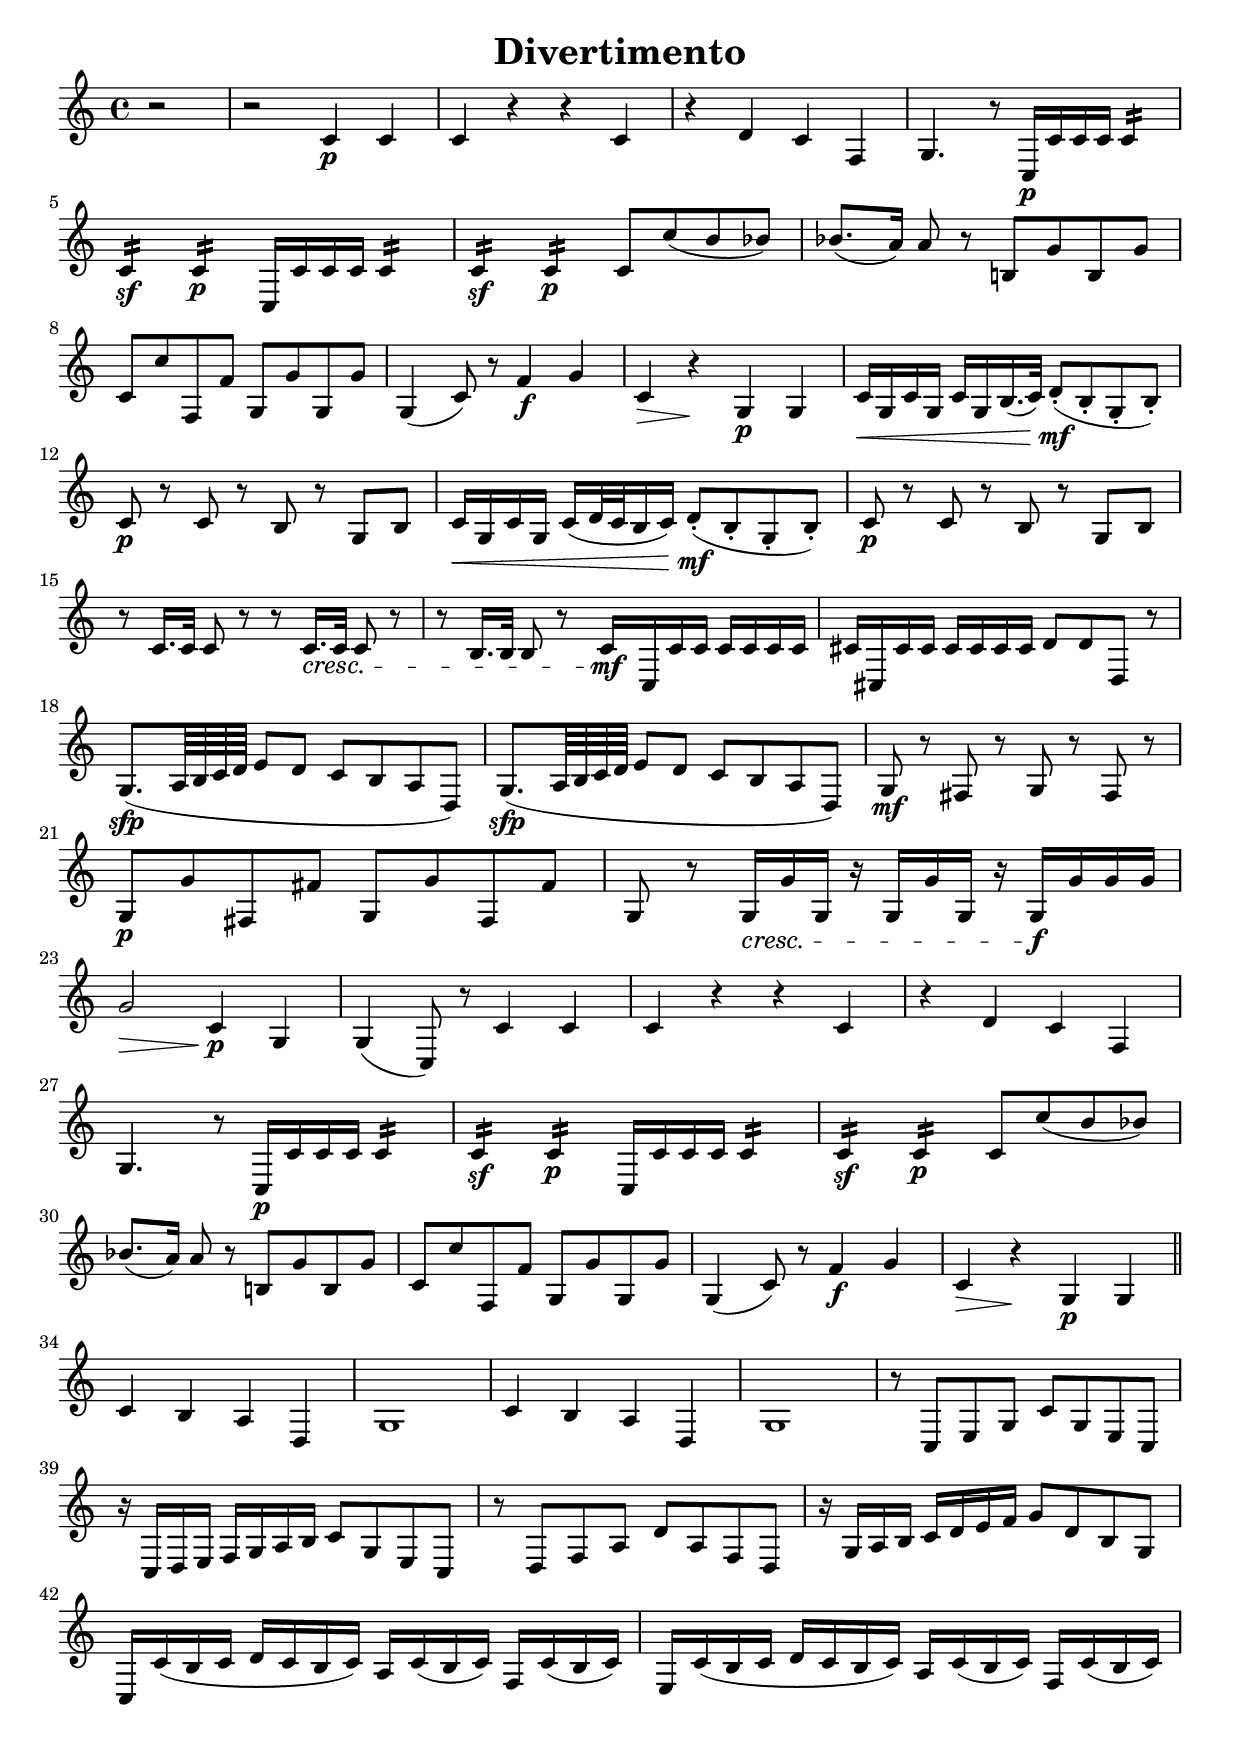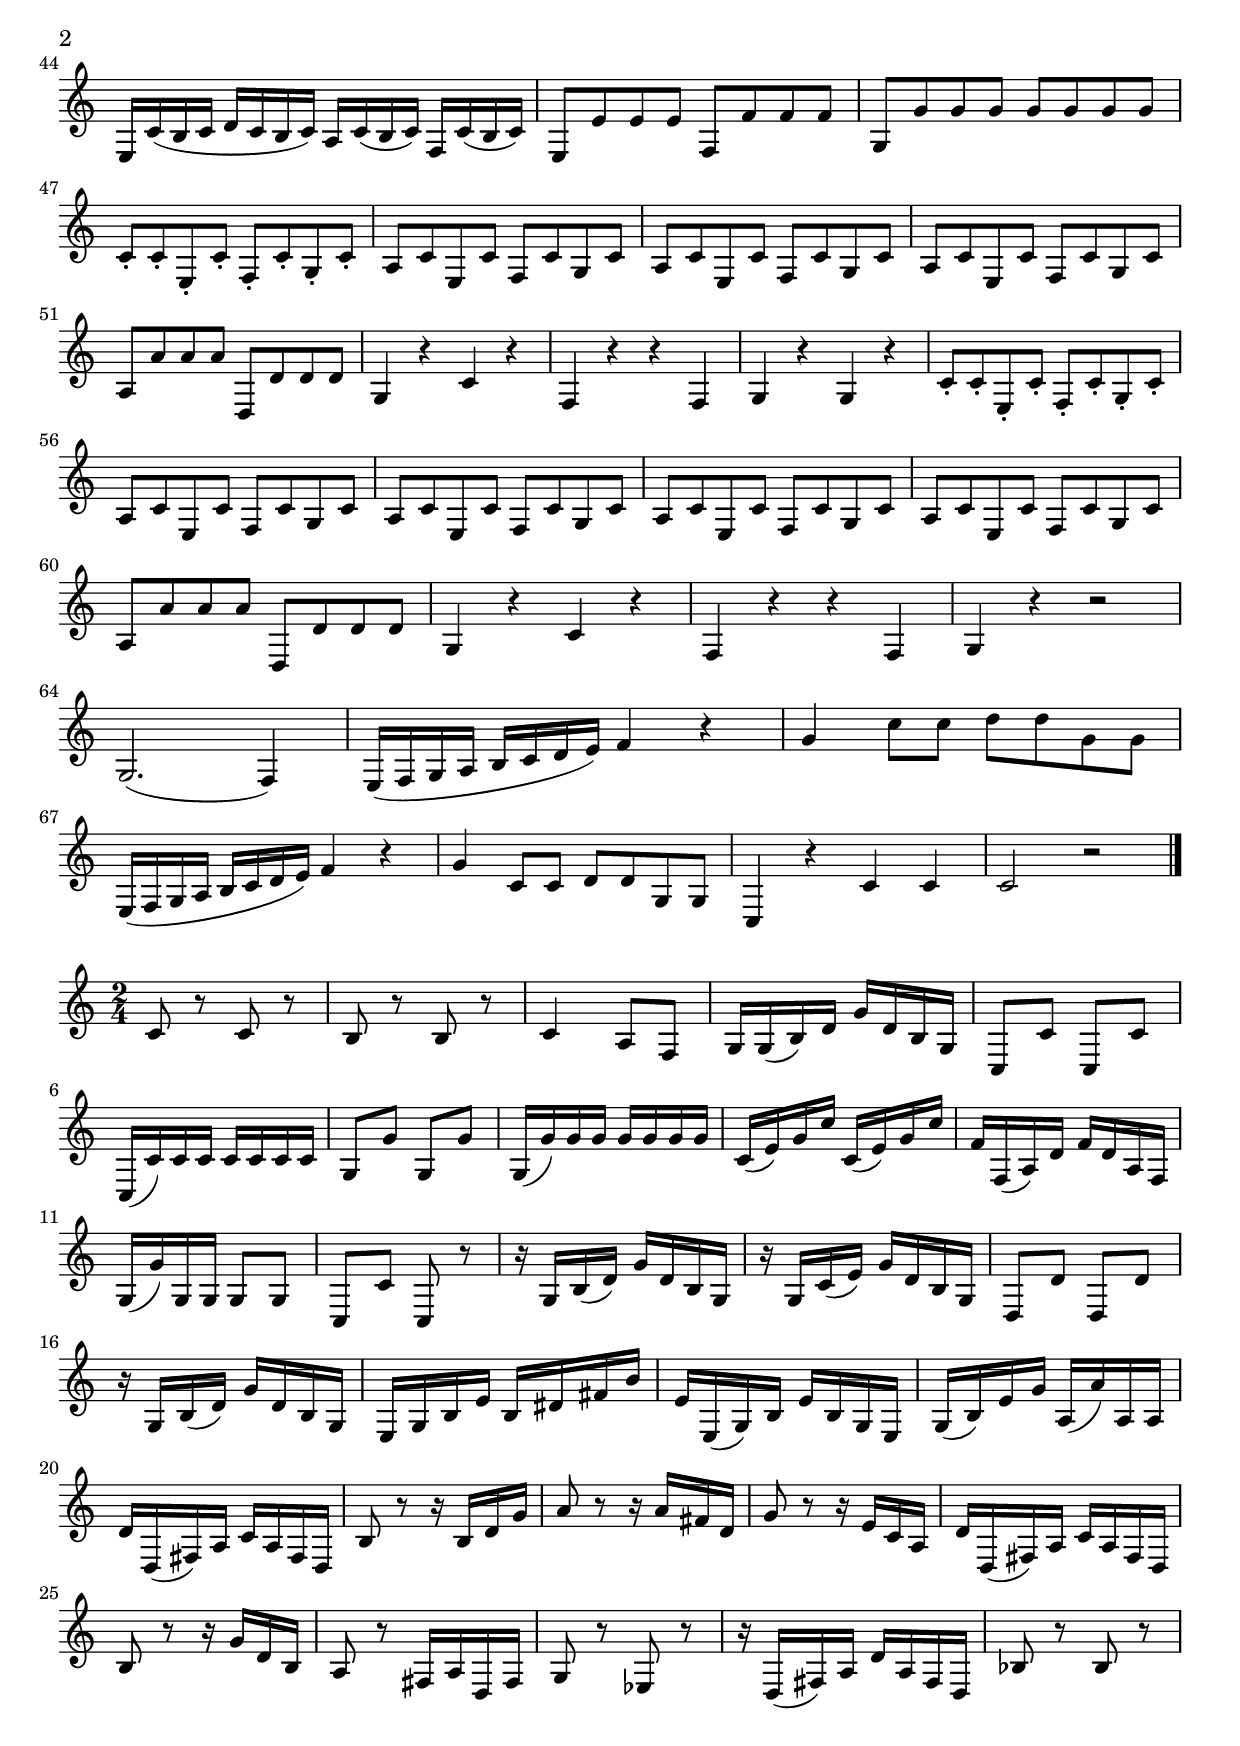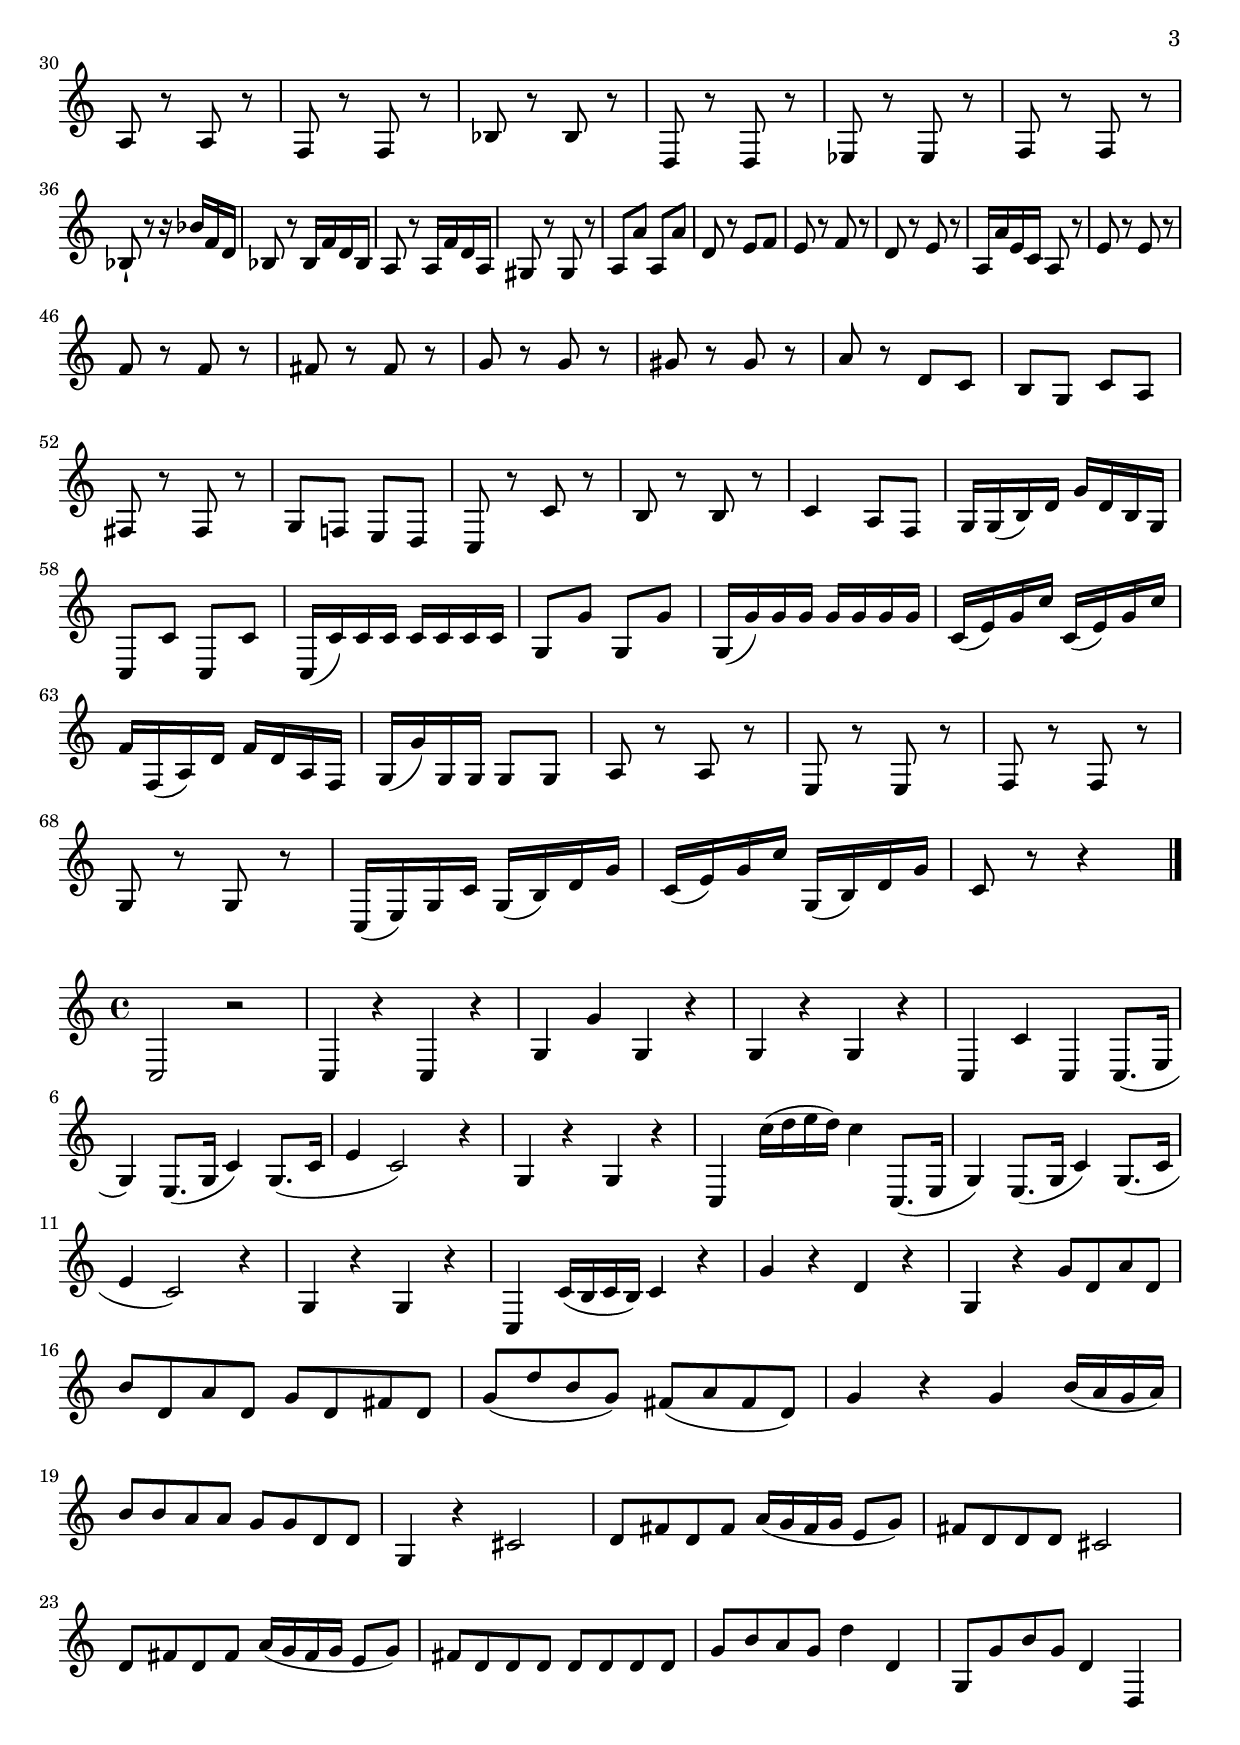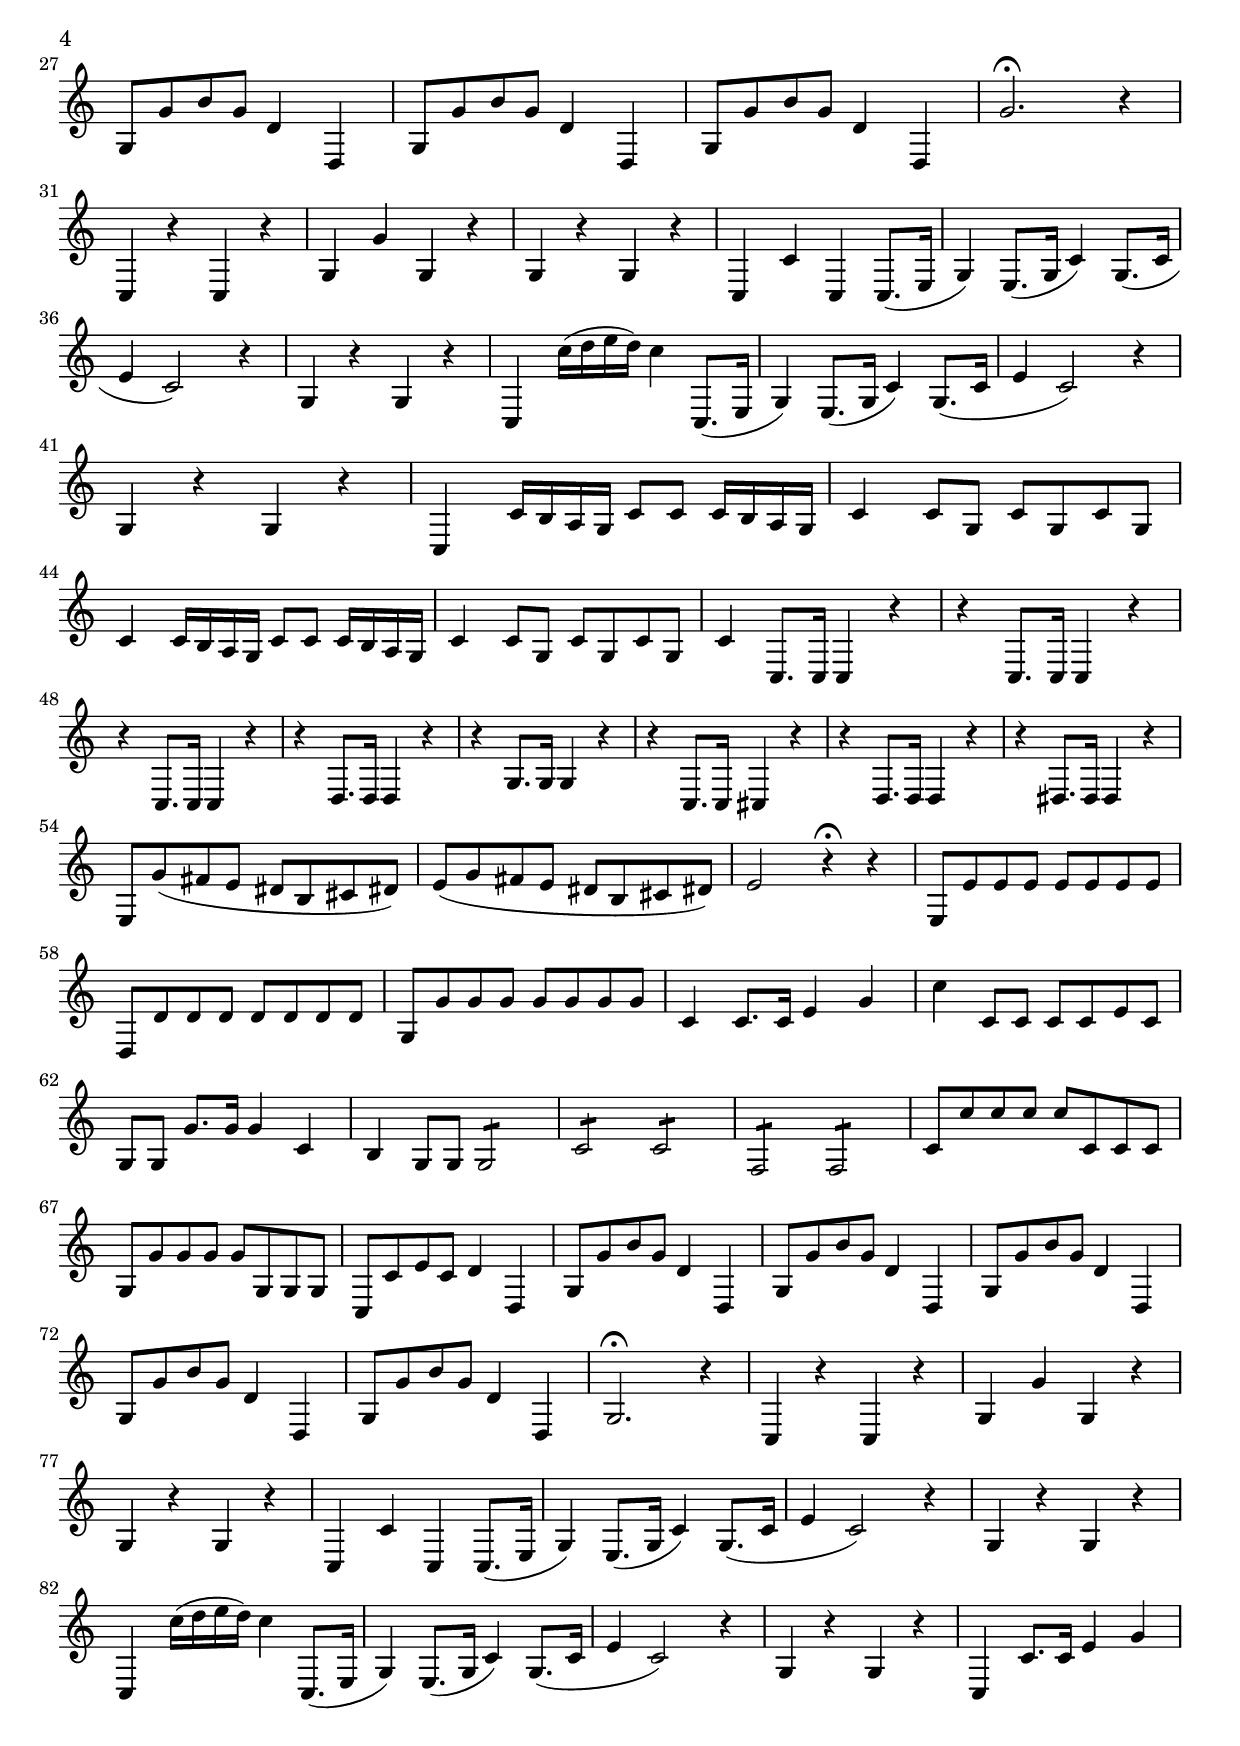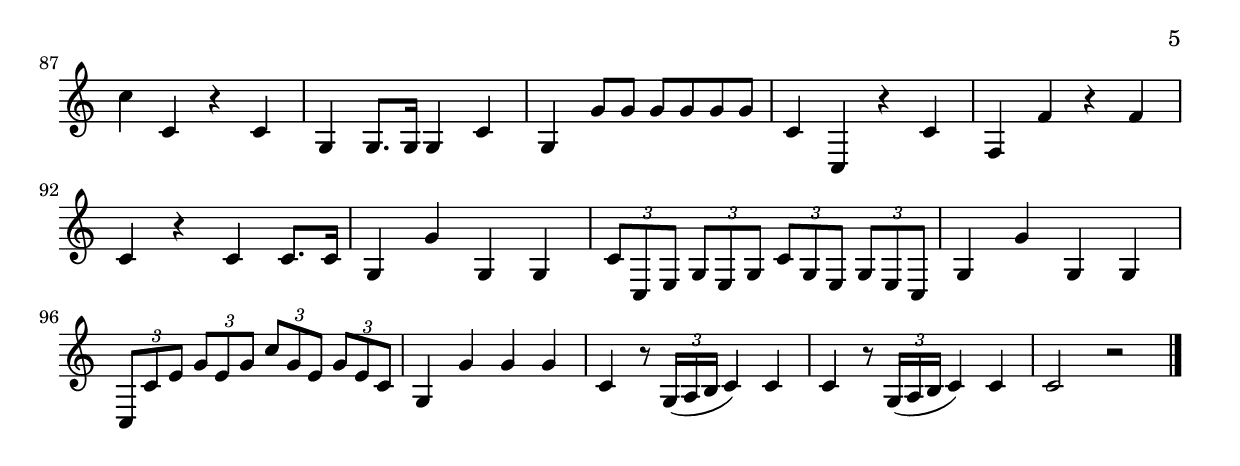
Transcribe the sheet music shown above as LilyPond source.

\header{
    title = "Divertimento"
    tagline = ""
}


% MOVEMENT I

\score {
    \layout {
        indent = #0
        ragged-last = ##f
    }
    \transpose c c' {
        \key c \major

        % m1
        \partial 2 r2
        r2 c4\p c
        c r r c
        r d c f,
        g,4. r8 c,16\p c c c c4:16
        \break

        % m5
        c:\sf c:\p c,16 c c c c4:16
        c:\sf c:\p c8 c' (b bes)
        bes8. (a16) a8 r b,! g b, g
        \break

        % m8
        c c' f, f g, g g, g
        g,4 (c8) r f4\f g
        c\> r\! g,\p g,
        c16\< g, c g, c g, b,16. (c32) d8-.\mf (b,-. g,-. b,-.)
        \break

        % m12
        c8\p r c r b, r g, b,
        c16\< g, c g, c (d32 c b,16 c) d8-.\mf (b,-. g,-. b,-.)
        c8\p r c r b, r g, b,
        \break

        % m15
        r c16. c32 c8 r r c16.\cresc c32 c8 r
        r b,16. b,32 b,8 r \newSpacingSection \override Score.SpacingSpanner.spacing-increment = #2 c16\mf \newSpacingSection \revert Score.SpacingSpanner.spacing-increment c, c c c c c c
        cis cis, cis cis cis cis cis cis d8 d d, r
        \break

        % m18
        g,8.\sfp (a,64 b, c d e8 d c b, a, d,)
        g,8.\sfp (a,64 b, c d e8 d c b, a, d,)
        g,\mf r fis, r g, r fis, r
        \break

        % m21
        g,\p g fis, fis g, g fis, fis
        g, r g,16\cresc g g, r g, g g, r g,\f g g g
        \break

        % m23
        g2\> c4\p g,
        g, (c,8) r c4 c
        c r r c
        r d c f,
        \break

        % m27
        g,4. r8 c,16\p c c c c4:16
        c:\sf c:\p c,16 c c c c4:16
        c:\sf c:\p c8 c' (b bes)
        \break

        % m30
        bes8. (a16) a8 r b,! g b, g
        c c' f, f g, g g, g
        g,4 (c8) r f4\f g
        c\> r\! g,\p g,
        \bar "||"
        \break

        % m34
        c4 b, a, d,
        g,1
        c4 b, a, d,
        g,1
        r8 c, e, g, c g, e, c,
        \break

        % m39
        r16 c, d, e, f, g, a, b, c8 g, e, c,
        r d, f, a, d a, f, d,
        r16 g, a, b, c d e f g8 d b, g,

        % m42
        c,16 c (b, c d c b, c) a, c (b, c) f, c (b, c)
        e, c (b, c d c b, c) a, c (b, c) f, c (b, c)
        \break

        % m44
        e, c (b, c d c b, c) a, c (b, c) f, c (b, c)
        e,8 e e e f, f f f
        g, g g g g g g g
        \break

        % m47
        c-. c-. e,-. c-. f,-. c-. g,-. c-.
        a, c e, c f, c g, c
        a, c e, c f, c g, c
        a, c e, c f, c g, c
        \break

        % m51
        a, a a a d, d d d
        g,4 r c r
        f, r r f,
        g, r g, r
        c8-. c-. e,-. c-. f,-. c-. g,-. c-.
        \break

        % m56
        a, c e, c f, c g, c
        a, c e, c f, c g, c
        a, c e, c f, c g, c
        a, c e, c f, c g, c
        \break

        % m60
        a, a a a d, d d d
        g,4 r c r
        f, r r f,
        g, r r2
        \break

        % m64
        g,2. (f,4)
        e,16 (f, g, a, b, c d e) f4 r
        g c'8 c' d' d' g g
        \break

        % m67
        e,16 (f, g, a, b, c d e) f4 r
        g c8 c d d g, g,
        c,4 r c c
        c2 r
        \bar "|."
    }
}


% MOVEMENT II

\score {
    \layout {
        indent = #0
        ragged-last = ##f
    }
    \transpose c c' {
        \key c \major
        \time 2/4

        % m1
        c8 r c r
        b, r b, r
        c4 a,8 f,
        g,16 g, (b,) d g d b, g,
        c,8 c c, c
        \break

        % m6
        c,16 (c) c c c c c c
        g,8 g g, g
        g,16 (g) g g g g g g
        c (e) g c' c (e) g c'
        f f, (a,) d f d a, f,
        \break

        % m11
        g, (g) g, g, g,8 g,
        c, c c, r
        r16 g, b, (d) g d b, g,
        r g, c (e) g d b, g,
        d,8 d d, d
        \break

        % m16
        r16 g, b, (d) g d b, g,
        e, g, b, e b, dis fis b
        e e, (g,) b, e b, g, e,
        g, (b,) e g a, (a) a, a,
        \break

        % m20
        d d, (fis,) a, c a, fis, d,
        b,8 r r16 b, d g
        a8 r r16 a fis d
        g8 r r16 e c a,
        d d, (fis,) a, c a, fis, d,
        \break

        % m25
        b,8 r r16 g d b,
        a,8 r fis,16 a, d, fis,
        g,8 r es, r
        r16 d, (fis,) a, d a, fis, d,
        bes,8 r bes, r
        \break

        % m30
        a, r a, r
        f, r f, r
        bes, r bes, r
        d, r d, r
        es, r es, r
        f, r f, r
        \break

        % m36
        bes,-! r r16 bes f d
        bes,8 r bes,16 f d bes,
        a,8 r a,16 f d a,
        gis,8 r gis, r
        a, a a, a

        % m41
        d8 r e f
        e r f r
        d r e r
        a,16 a e c a,8 r
        e r e r
        \break

        % m46
        f r f r
        fis r fis r
        g r g r
        gis r gis r
        a r d c
        b, g, c a,
        \break

        % m52
        fis, r fis, r
        g, f,! e, d,
        c, r c r
        b, r b, r
        c4 a,8 f,
        g,16 g, (b,) d g d b, g,
        \break

        % m58
        c,8 c c, c
        c,16 (c) c c c c c c
        g,8 g g, g
        g,16 (g) g g g g g g
        c (e) g c' c (e) g c'
        \break

        % m63
        f16 f, (a,) d f d a, f,
        g, (g) g, g, g,8 g,
        a, r a, r
        e, r e, r
        f, r f, r
        \break

        % m68
        g, r g, r
        c,16 (e,) g, c g, (b,) d g
        c (e) g c' g, (b,) d g
        c8 r r4
        \bar "|."
    }
}


% MOVEMENT III

\score {
    \layout {
        indent = #0
        ragged-last = ##f
    }
    \transpose c c' {
        \key c \major

        % m1
        c,2 r
        c,4 r c, r
        g, g g, r
        g, r g, r
        c, c c, c,8. (e,16
        \break

        % m6
        g,4) e,8. (g,16 c4) g,8. (c16
        e4 c2) r4
        g, r g, r
        c,4 c'16 (d' e' d') c'4 c,8. (e,16
        g,4) e,8. (g,16 c4) g,8. (c16
        \break

        % m11
        e4 c2) r4
        g, r g, r
        c,4 c16 (b, c b,) c4  r
        g r d r
        g, r g8 d a d
        \break

        % m16
        b d a d g d fis d
        g (d' b g) fis (a fis d)
        g4 r g b16 (a g a)
        \break

        % m19
        b8 b a a g g d d
        g,4 r cis2
        d8 fis d fis a16 (g fis g e8 g)
        fis d d d cis2
        \break

        % m 23
        d8 fis d fis a16 (g fis g e8 g)
        fis d d d d d d d
        g b a g d'4 d
        g,8 g b g d4 d,
        \break

        % m27
        g,8 g b g d4 d,
        g,8 g b g d4 d,
        g,8 g b g d4 d,
        g2.\fermata r4
        \break

        % m31
        c, r c, r
        g, g g, r
        g, r g, r
        c, c c, c,8. (e,16
        g,4) e,8. (g,16 c4) g,8. (c16
        \break

        % m36
        e4 c2) r4
        g, r g, r
        c, c'16 (d' e' d') c'4 c,8. (e,16
        g,4) e,8. (g,16 c4) g,8. (c16
        e4 c2) r4
        \break

        % m41
        g,4 r g, r
        c, c16 b, a, g, c8 c c16 b, a, g,
        c4 c8 g, c g, c g,
        \break

        % m44
        c4 c16 b, a, g, c8 c c16 b, a, g,
        c4 c8 g, c g, c g,
        c4 c,8. c,16 c,4 r
        r c,8. c,16 c,4 r
        \break

        % m48
        r c,8. c,16 c,4 r
        r d,8. d,16 d,4 r
        r g,8. g,16 g,4 r
        r c,8. c,16 cis,4 r
        r d,8. d,16 d,4 r
        r dis,8. dis,16 dis,4 r
        \break

        % m54
        e,8 g (fis e dis b, cis dis!)
        e (g fis e dis b, cis dis!)
        e2 r4\fermata r
        e,8 e e e e e e e
        \break

        % m58
        d,8 d d d d d d d
        g, g g g g g g g
        c4 c8. c16 e4 g
        c' c8 c c c e c
        \break

        % m62
        g,8 g, g8. g16 g4 c
        b, g,8 g, g,2:8
        c: c: f,: f,:
        c8 c' c' c' c' c c c
        \break

        % m67
        g,8 g g g g g, g, g,
        c, c e c d4 d,
        g,8 g b g d4 d,
        g,8 g b g d4 d,
        g,8 g b g d4 d,
        \break

        % m72
        g,8 g b g d4 d,
        g,8 g b g d4 d,
        g,2.\fermata r4
        c, r c, r
        g, g g, r
        \break

        % m77
        g,4 r g, r
        c, c c, c,8. (e,16
        g,4) e,8. (g,16 c4) g,8. (c16
        e4 c2) r4
        g, r g, r
        \break

        % m82
        c,4 c'16 (d' e' d') c'4 c,8. (e,16
        g,4) e,8. (g,16 c4) g,8. (c16
        e4 c2) r4
        g, r g, r
        c, c8. c16 e4 g
        \break

        % m87
        c' c r c
        g, g,8. g,16 g,4 c
        g, g8 g g g g g
        c4 c, r c
        f, f r f
        \break

        % m92
        c r c c8. c16
        g,4 g g, g,
        \tuplet 3/2 4 { c8 c, e, g, e, g, c g, e, g, e, c, }
        g,4 g g, g,
        \break

        % m96
        \tuplet 3/2 4 { c,8 c e g e g c' g e g e c }
        g,4 g g g
        c r8 \tuplet 3/2 8 { g,16 (a, b, } c4) c
        c r8 \tuplet 3/2 8 { g,16 (a, b, } c4) c
        c2 r
        \bar "|."
    }
}

\version "2.20.0"  % necessary for upgrading to future LilyPond versions.
